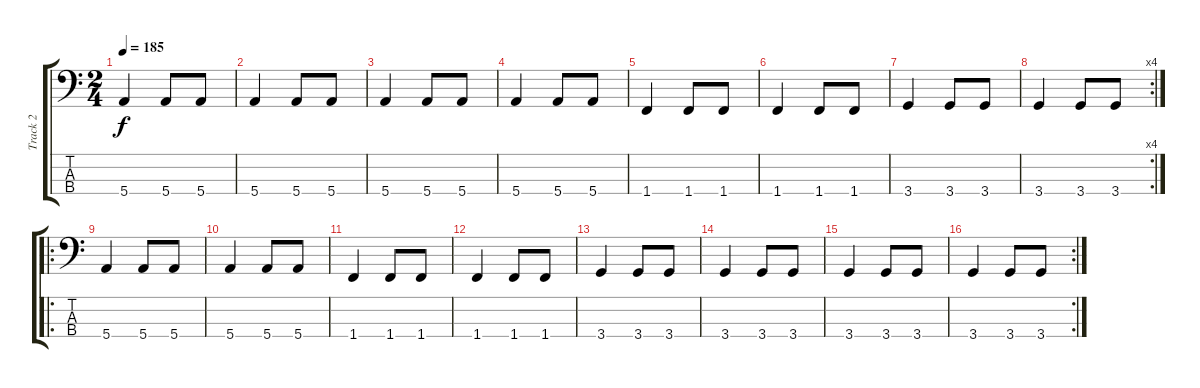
\track ("Track 2" "Track 2") {instrument electricbasspick}
\staff {score tabs}
\tuning (G2 D2 A1 E1) {hide}
\ts (2 4)
\tempo 185
\clef f4
\ks c
5.4.4{dy f instrument electricbasspick} 5.4.8 5.4.8 |
5.4.4 5.4.8 5.4.8 |
5.4.4 5.4.8 5.4.8 |
5.4.4 5.4.8 5.4.8 |
1.4.4 1.4.8 1.4.8 |
1.4.4 1.4.8 1.4.8 |
3.4.4 3.4.8 3.4.8 |
\rc 4
3.4.4 3.4.8 3.4.8 |
\ro
5.4.4 5.4.8 5.4.8 |
5.4.4 5.4.8 5.4.8 |
1.4.4 1.4.8 1.4.8 |
1.4.4 1.4.8 1.4.8 |
3.4.4 3.4.8 3.4.8 |
3.4.4 3.4.8 3.4.8 |
3.4.4 3.4.8 3.4.8 |
\rc 2
3.4.4 3.4.8 3.4.8
